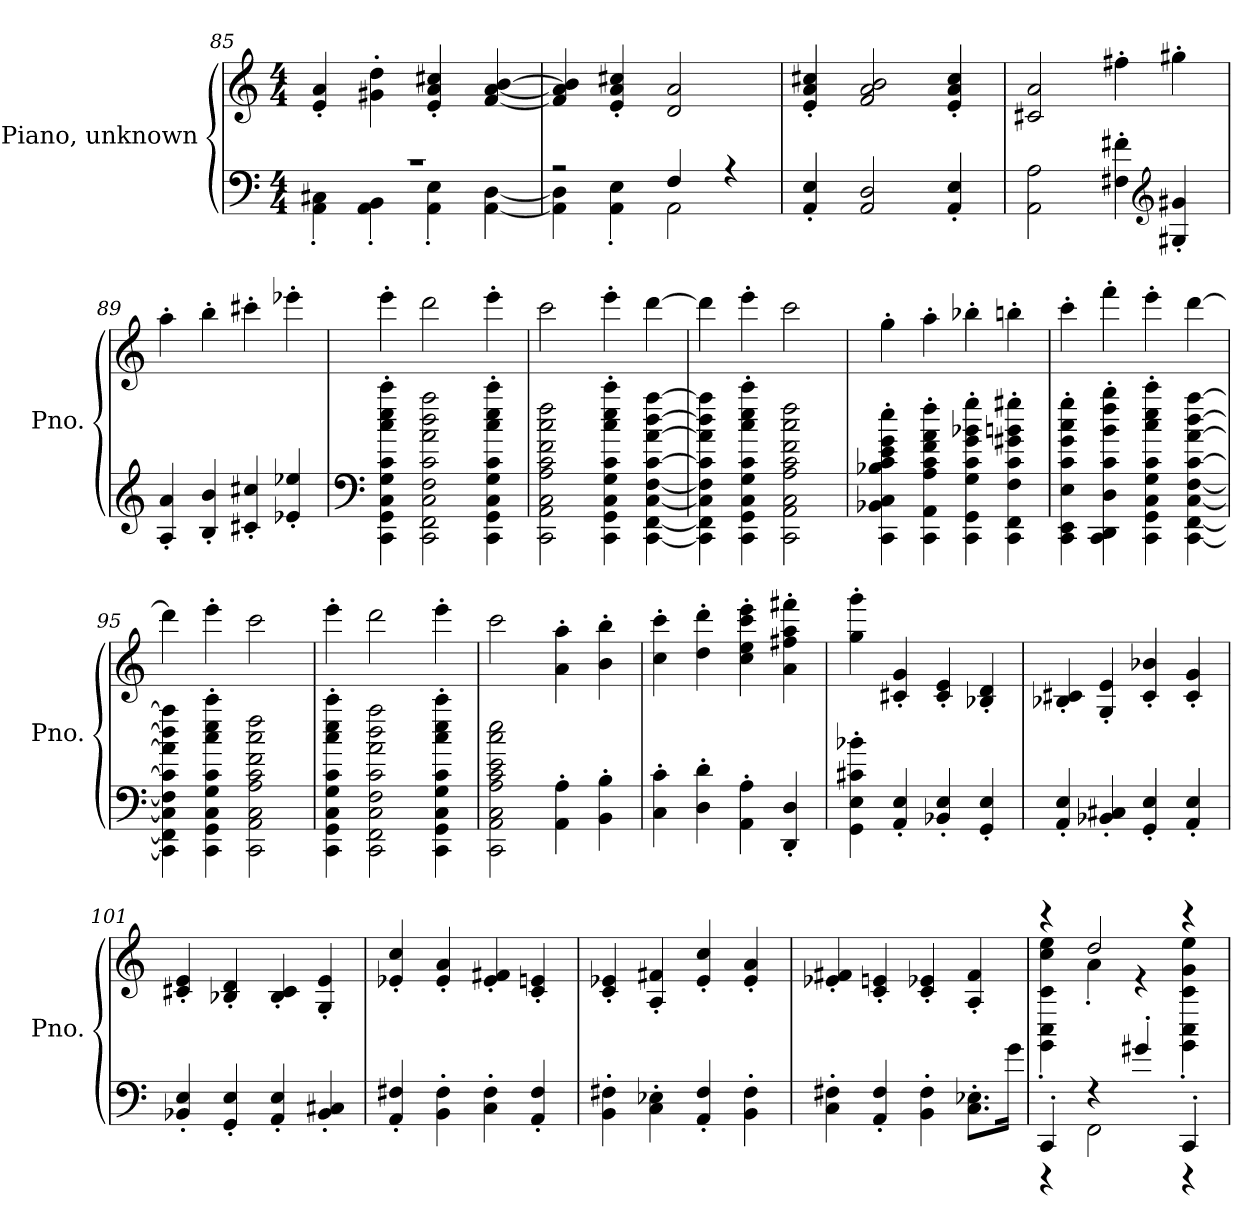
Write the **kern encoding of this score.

**kern	**kern
*part1	*part1
*staff2	*staff1
*I"Piano, unknown	*
*I'Pno.	*
*clefF4	*clefG2
*k[]	*k[]
*M4/4	*M4/4
=85	=85
*^	*
1r	4AA\' 4C#X\'	4e/' 4a/'
.	4AA\' 4BB\'	4g#X\' 4dd\'
.	4AA\' 4E\'	4e/' 4a/' 4cc#X/'
.	[4AA\ [4D\	[4f/ [4a/ [4b/
=86	=86	=86
2r	4AA\] 4D\]	4f/] 4a/] 4b/]
.	4AA\' 4E\'	4e/' 4a/' 4cc#X/'
4F/	2AA\	2d/ 2a/
4r	.	.
*v	*v	*
=87	=87
4AA/' 4E/'	4e/' 4a/' 4cc#X/'
2AA/ 2D/	2f/ 2a/ 2b/
4AA/' 4E/'	4e/' 4a/' 4cc#/'
!!LO:LB:g=z
=88	=88
2AA\ 2A\	2c#X/ 2a/
4F#X\' 4f#X\'	4ff#X'\
*clefG2	*
4G#X/' 4g#X/'	4gg#X'\
=89	=89
4A/' 4a/'	4aa'\
4B/' 4b/'	4bb'\
4c#X/' 4cc#X/'	4ccc#X'\
4e-X/' 4ee-X/'	4eee-X'\
=90	=90
*clefF4	*
4CC\' 4GG\' 4C\' 4G\' 4c\' 4cc\' 4ee\' 4ccc\'	4eee'\
2CC\ 2FF\ 2C\ 2F\ 2c\ 2a\ 2dd\ 2aa\	2ddd\
4CC\' 4GG\' 4C\' 4G\' 4c\' 4cc\' 4ee\' 4ccc\'	4eee'\
=91	=91
2CC\ 2AA\ 2C\ 2A\ 2c\ 2f\ 2cc\ 2ff\	2ccc\
4CC\' 4GG\' 4C\' 4G\' 4c\' 4cc\' 4ee\' 4ccc\'	4eee'\
[4CC\ [4FF\ [4C\ [4F\ [4c\ [4a\ [4dd\ [4aa\	[4ddd\
=92	=92
4CC\] 4FF\] 4C\] 4F\] 4c\] 4a\] 4dd\] 4aa\]	4ddd\]
4CC\' 4GG\' 4C\' 4G\' 4c\' 4cc\' 4ee\' 4ccc\'	4eee'\
2CC\ 2AA\ 2C\ 2A\ 2c\ 2f\ 2cc\ 2ff\	2ccc\
=93	=93
4CC\' 4BB-X\' 4C\' 4B-X\' 4c\' 4e\' 4g\' 4ee\'	4gg'\
4CC\' 4AA\' 4A\' 4c\' 4f\' 4a\' 4ff\'	4aa'\
4CC\' 4GG\' 4G\' 4c\' 4g\' 4b-X\' 4gg\'	4bb-X'\
4CC\' 4FF\' 4F\' 4c\' 4g#X\' 4bn\' 4gg#X\'	4bbn'\
!!LO:LB:g=z
=94	=94
4CC\' 4EE\' 4E\' 4c\' 4g\' 4cc\' 4gg\'	4ccc'\
4CC\' 4DD\' 4D\' 4c\' 4b\' 4ff\' 4bb\'	4fff'\
4CC\' 4GG\' 4C\' 4G\' 4c\' 4cc\' 4ee\' 4ccc\'	4eee'\
[4CC\ [4FF\ [4C\ [4F\ [4c\ [4a\ [4dd\ [4aa\	[4ddd\
=95	=95
4CC\] 4FF\] 4C\] 4F\] 4c\] 4a\] 4dd\] 4aa\]	4ddd\]
4CC\' 4GG\' 4C\' 4G\' 4c\' 4cc\' 4ee\' 4ccc\'	4eee'\
2CC\ 2AA\ 2C\ 2A\ 2c\ 2f\ 2cc\ 2ff\	2ccc\
=96	=96
4CC\' 4GG\' 4C\' 4G\' 4c\' 4cc\' 4ee\' 4ccc\'	4eee'\
2CC\ 2FF\ 2C\ 2F\ 2c\ 2a\ 2dd\ 2aa\	2ddd\
4CC\' 4GG\' 4C\' 4G\' 4c\' 4cc\' 4ee\' 4ccc\'	4eee'\
=97	=97
2CC\ 2AA\ 2C\ 2A\ 2c\ 2e\ 2cc\ 2ee\	2ccc\
4AA\' 4A\'	4a\' 4aa\'
4BB\' 4B\'	4b\' 4bb\'
=98	=98
4C\' 4c\'	4cc\' 4ccc\'
4D\' 4d\'	4dd\' 4ddd\'
4AA\' 4A\'	4cc\' 4ee\' 4ccc\' 4eee\'
4DD/' 4D/'	4a\' 4ff#X\' 4aa\' 4fff#X\'
=99	=99
4GG\' 4E\' 4c#X\' 4b-X\'	4gg\' 4ggg\'
4AA/' 4E/'	4c#X/' 4g/'
4BB-X/' 4E/'	4c#/' 4e/'
4GG/' 4E/'	4B-X/' 4d/'
=100	=100
4AA/' 4E/'	4B-X/' 4c#X/'
4BB-X/' 4C#X/'	4G/' 4e/'
4GG/' 4E/'	4c#/' 4b-X/'
4AA/' 4E/'	4c#/' 4g/'
!!LO:LB:g=z
=101	=101
4BB-X/' 4E/'	4c#X/' 4e/'
4GG/' 4E/'	4B-X/' 4d/'
4AA/' 4E/'	4B-/' 4c#/'
4BB-/' 4C#X/'	4G/' 4e/'
=102	=102
4AA/' 4F#X/'	4e-X/' 4cc/'
4BB\' 4F#\'	4e-/' 4a/'
4C\' 4F#\'	4e-/' 4f#X/'
4AA/' 4F#/'	4c/' 4en/'
=103	=103
4BB\' 4F#X\'	4c/' 4e-X/'
4C\' 4E-X\'	4A/' 4f#X/'
4AA/' 4F#/'	4e-/' 4cc/'
4BB\' 4F#\'	4e-/' 4a/'
=104	=104
4C\' 4F#X\'	4e-X/' 4f#X/'
4AA/' 4F#/'	4c/' 4en/'
4BB\' 4F#\'	4c/' 4e-X/'
8.C\' 8.E-X\'L	4A/' 4f#/'
16g\Jk	.
=105	=105
*^	*^
4CC'/	4r	4r	4GG\' 4C\' 4c\' 4cc\' 4ee\'
4r	2FF\	2dd/	4a'\
4g#X'/	.	.	4r
4CC'/	4r	4r	4GG\' 4C\' 4c\' 4g\' 4ee\'
*v	*v	*	*
*	*v	*v
=	=
*-	*-
